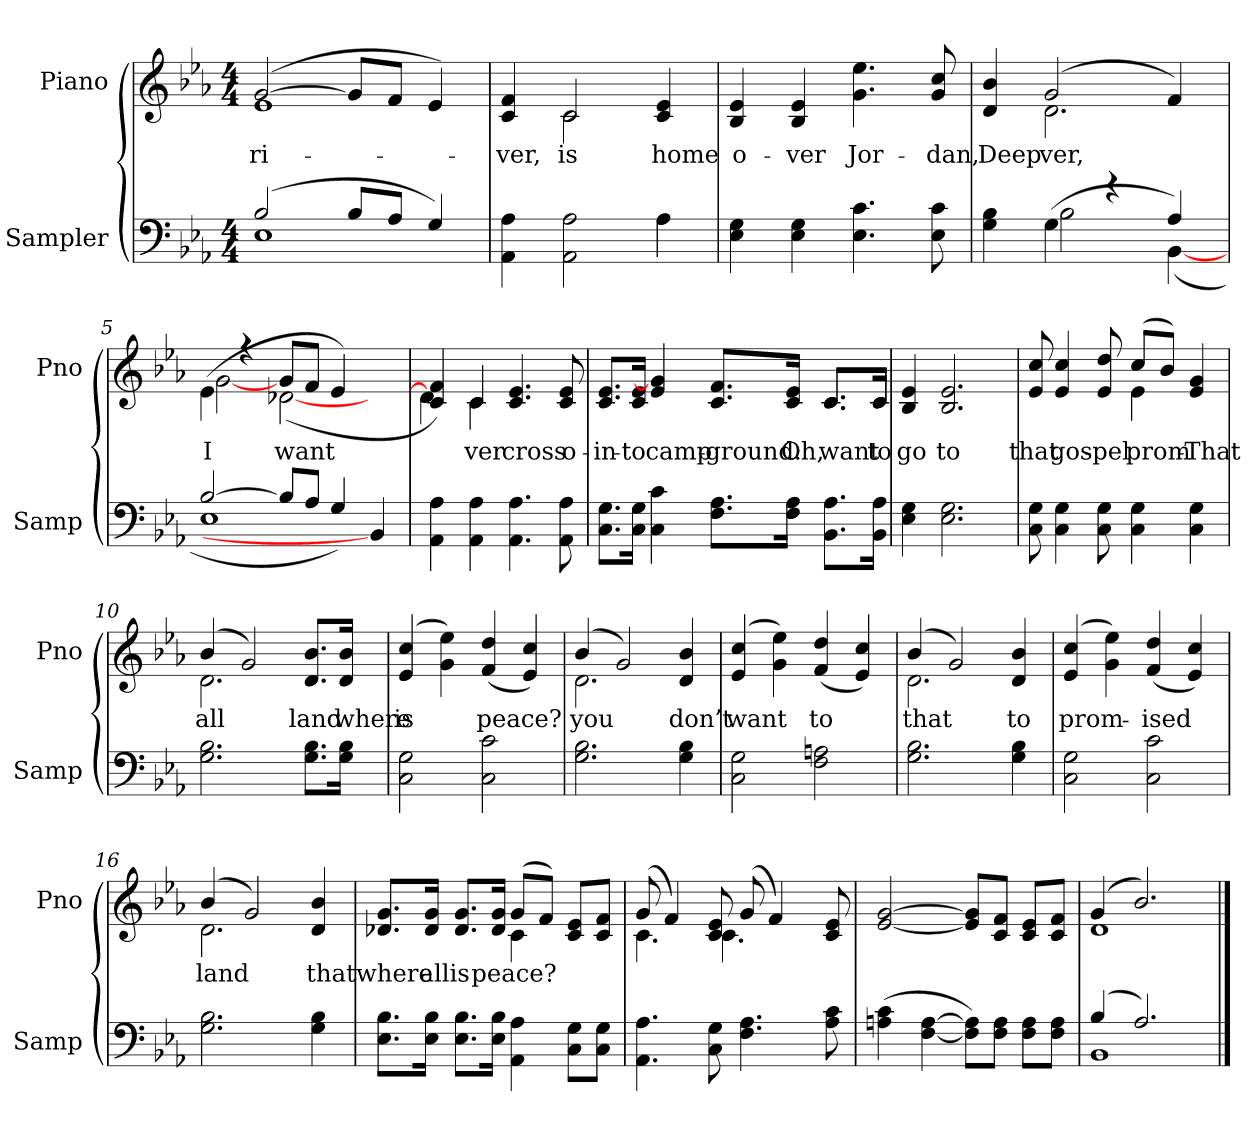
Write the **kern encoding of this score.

**kern	**kern	**text
*part2	*part1	*part1
*staff2	*staff1	*staff1
*I"Sampler	*I"Piano	*
*I'Samp	*I'Pno	*
*clefF4	*clefG2	*
*k[b-e-a-]	*k[b-e-a-]	*
*E-:	*E-:	*
*M4/4	*M4/4	*
=1	=1	=1
*^	*^	*
(2B-/	1E-	([2g/	1e-	ri-
8B-/L	.	8g/L]	.	.
8A-/J	.	8f/J	.	.
4G/)	.	4e-/)	.	.
=2	=2	=2	=2	=2
4AA- 4A-	2.ryy	4c 4f	4ryy	-ver,
2AA- 2A-	.	2c/	2c	is
4A-\	4A-	4c 4e-	4ryy	home
*v	*v	*	*	*
*	*v	*v	*
=3	=3	=3
4E- 4G	4B- 4e-	o-
4E- 4G	4B- 4e-	-ver
4.E- 4.c	4.g 4.ee-	Jor-
8E- 8c	8g 8cc	-dan,
=4	=4	=4
*^	*^	*
4G 4B-	4ryy	4d 4b-	4ryy	Deep
(4G\	2B-	(2g/	2.d	-ver,
4r	.	.	.	.
4A-/)	([4BB-	4f/)	.	.
=5	=5	=5	=5	=5
[2B-/	1E-	(4e-\	[2g	I
.	.	4r	.	.
8B-/L]	.	8g/L	([2d-X	want
8A-/J	.	8f/J	.	.
4G/)	.	4e-/)	.	.
4ryy	4BB-]	4ryy	4ryy	.
*v	*v	*	*	*
=6	=6	=6	=6
4AA- 4A-	4c 4f)	4d-]	.
4AA- 4A-	4c/	4c	-ver
4.AA- 4.A-	4.c 4.e-	2ryy	cross
8AA- 8A-	8c 8e-	.	o-
=7	=7	=7	=7
8.C\ 8.G\L	8.c/ 8.e-/L	2.ryy	in-
16C\ 16G\Jk	16c/ 16e-/Jk	.	-to
4C 4c	4e- 4g]	.	camp-
8.F\ 8.A-\L	8.c/ 8.f/L	.	-ground.
16F\ 16A-\Jk	16c/ 16e-/Jk	.	Oh,
8.BB-\ 8.A-\L	8.c/L	8.c/L	want
16BB-\ 16A-\Jk	16c/Jk	16c/Jk	to
*	*v	*v	*
=8	=8	=8
4E- 4G	4B- 4e-	go
2.E- 2.G	2.B- 2.e-	to
=9	=9	=9
*	*^	*
8C 8G	8e- 8cc	2ryy	that
4C 4G	4e- 4cc	.	gos-
8C 8G	8e- 8dd	.	-pel
4C 4G	(8cc/L	4e-	prom-
.	8b-/J)	.	.
4C 4G	4e- 4g	4ryy	That
=10	=10	=10	=10
2.G 2.B-	(4b-/	2.d	all
.	2g/)	.	.
8.G\ 8.B-\L	8.d/ 8.b-/L	4ryy	land
16G\ 16B-\Jk	16d/ 16b-/Jk	.	where
*	*v	*v	*
=11	=11	=11
2C 2G	(4e- 4cc	is
.	4g 4ee-)	.
2C 2c	(4f 4dd	peace?
.	4e- 4cc)	.
=12	=12	=12
*	*^	*
2.G 2.B-	(4b-/	2.d	you
.	2g/)	.	.
4G 4B-	4d 4b-	4ryy	don’t
*	*v	*v	*
=13	=13	=13
2C 2G	(4e- 4cc	want
.	4g 4ee-)	.
2F 2An	(4f 4dd	to
.	4e- 4cc)	.
=14	=14	=14
*	*^	*
2.G 2.B-	(4b-/	2.d	that
.	2g/)	.	.
4G 4B-	4d 4b-	4ryy	to
*	*v	*v	*
=15	=15	=15
2C 2G	(4e- 4cc	prom-
.	4g 4ee-)	.
2C 2c	(4f 4dd	-ised
.	4e- 4cc)	.
=16	=16	=16
*	*^	*
2.G 2.B-	(4b-/	2.d	land
.	2g/)	.	.
4G 4B-	4d 4b-	4ryy	that
=17	=17	=17	=17
8.E-\ 8.B-\L	8.d-X/ 8.g/L	2ryy	where
16E-\ 16B-\Jk	16d-/ 16g/Jk	.	all
8.E-\ 8.B-\L	8.d-/ 8.g/L	.	is
16E-\ 16B-\Jk	16d-/ 16g/Jk	.	peace?
4AA- 4A-	(8g/L	4c	.
.	8f/J)	.	.
8C\ 8G\L	8c/ 8e-/L	4ryy	.
8C\ 8G\J	8c/ 8f/J	.	.
=18	=18	=18	=18
4.AA- 4.A-	(8g/	4.c	.
.	4f/)	.	.
8C 8G	8c 8e-	4.c	.
4.F 4.A-	(8g/	.	.
.	4f/)	.	.
.	.	4ryy	.
8A- 8c	8c 8e-	.	.
*	*v	*v	*
=19	=19	=19
(4An 4c	[2e- [2g	.
[4F [4A	.	.
8F]\ 8A]\L)	8e-]/ 8g]/L	.
8F\ 8A\J	8c/ 8f/J	.
8F\ 8A\L	8c/ 8e-/L	.
8F\ 8A\J	8c/ 8f/J	.
=20	=20	=20
*^	*^	*
(4B-/	1BB-	(4g/	1d	.
2.A-/)	.	2.b-/)	.	.
*v	*v	*	*	*
*	*v	*v	*
==	==	==
*-	*-	*-
